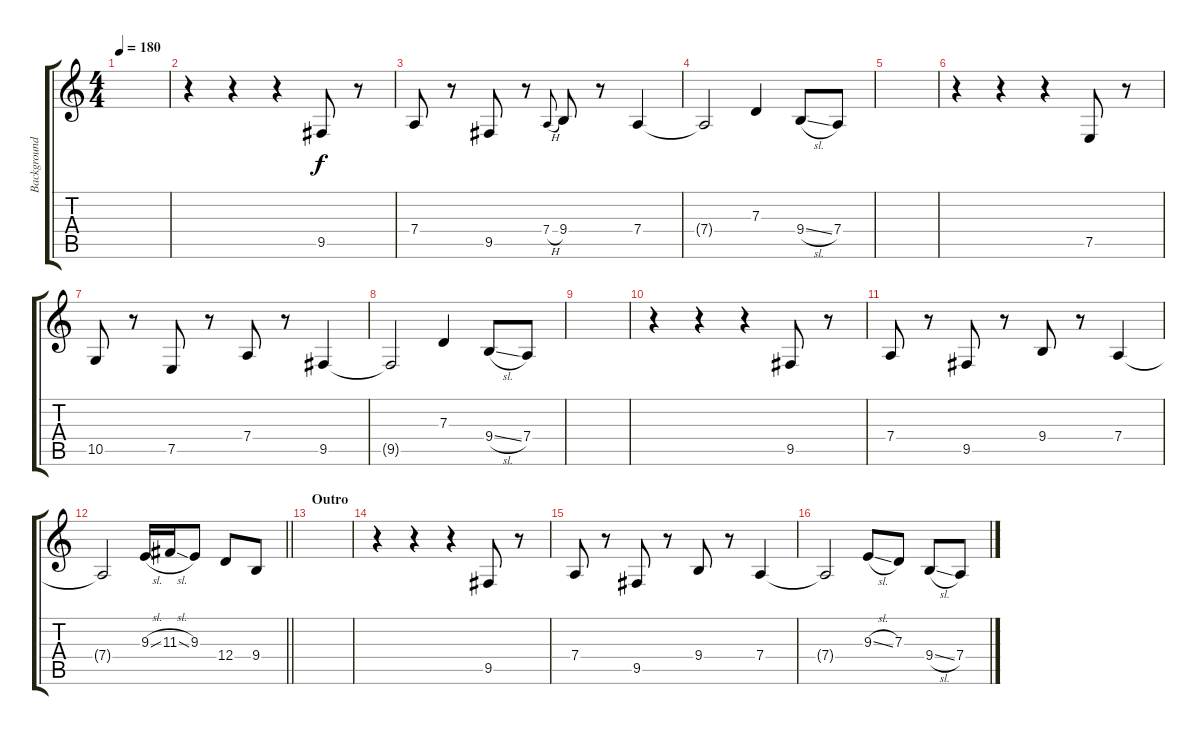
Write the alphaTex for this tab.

\track ("Background Sine" "Background") {instrument lead1square}
\staff {score tabs}
\tuning (E4 B3 G3 D3 A2 E2) {hide}
\ts (4 4)
\tempo 180
\clef g2
\ks c
|
r.4 r.4 r.4 9.5.8 r.8 |
7.4.8 r.8 9.5.8 r.8 7.4{h}.8{gr onbeat} 9.4.8 r.8 7.4.4 |
7.4{t}.2 7.3.4 9.4{sl}.8 7.4.8 |
|
r.4 r.4 r.4 7.5.8 r.8 |
10.5.8 r.8 7.5.8 r.8 7.4.8 r.8 9.5.4 |
9.5{t}.2 7.3.4 9.4{sl}.8 7.4.8 |
|
r.4 r.4 r.4 9.5.8 r.8 |
7.4.8 r.8 9.5.8 r.8 9.4.8 r.8 7.4.4 |
\barLineRight lightlight
7.4{t}.2 9.3{sl}.16 11.3{sl}.16 9.3.8 12.4.8 9.4.8 |
\section ("" "Outro")
|
r.4 r.4 r.4 9.5.8 r.8 |
7.4.8 r.8 9.5.8 r.8 9.4.8 r.8 7.4.4 |
7.4{t}.2 9.3{sl}.8 7.3.8 9.4{sl}.8 7.4.8
